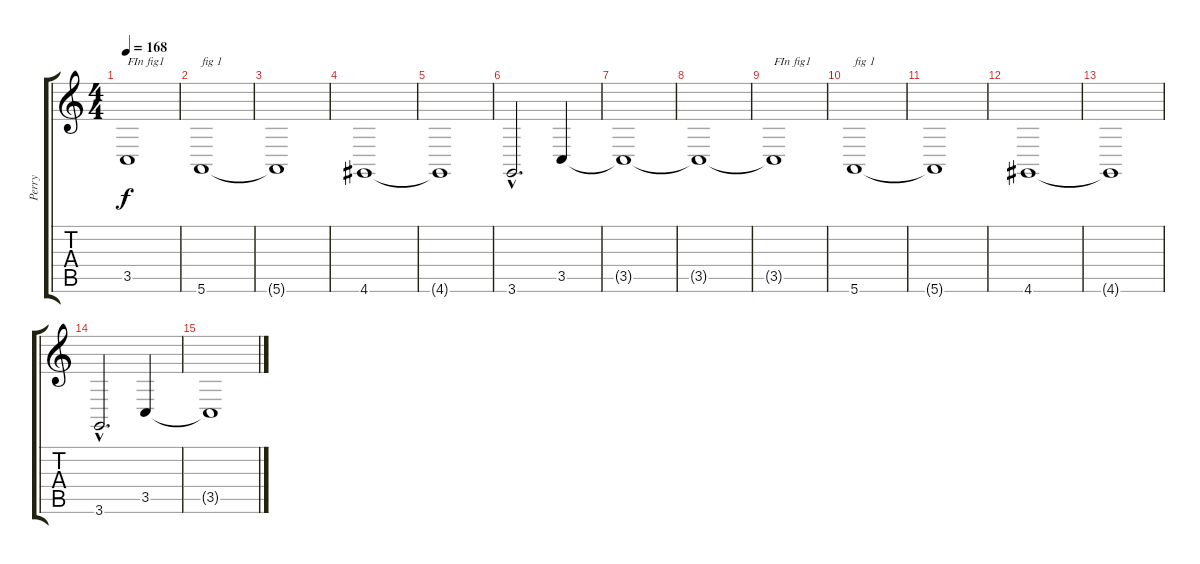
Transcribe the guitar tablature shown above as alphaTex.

\track ("Perry" "Perry") {instrument oboe}
\staff {score tabs}
\tuning (E4 B3 G3 D3 A2 E2) {hide}
\ts (4 4)
\tempo 168
\clef g2
\ks c
3.5{t}.1{txt "FIn fig1" dy f} |
5.6.1{txt "fig 1"} |
5.6{t}.1 |
4.6.1 |
4.6{t}.1 |
3.6{hac}.2{d} 3.5.4 |
3.5{t}.1 |
3.5{t}.1 |
3.5{t}.1{txt "FIn fig1"} |
5.6.1{txt "fig 1"} |
5.6{t}.1 |
4.6.1 |
4.6{t}.1 |
3.6{hac}.2{d} 3.5.4 |
3.5{t}.1
